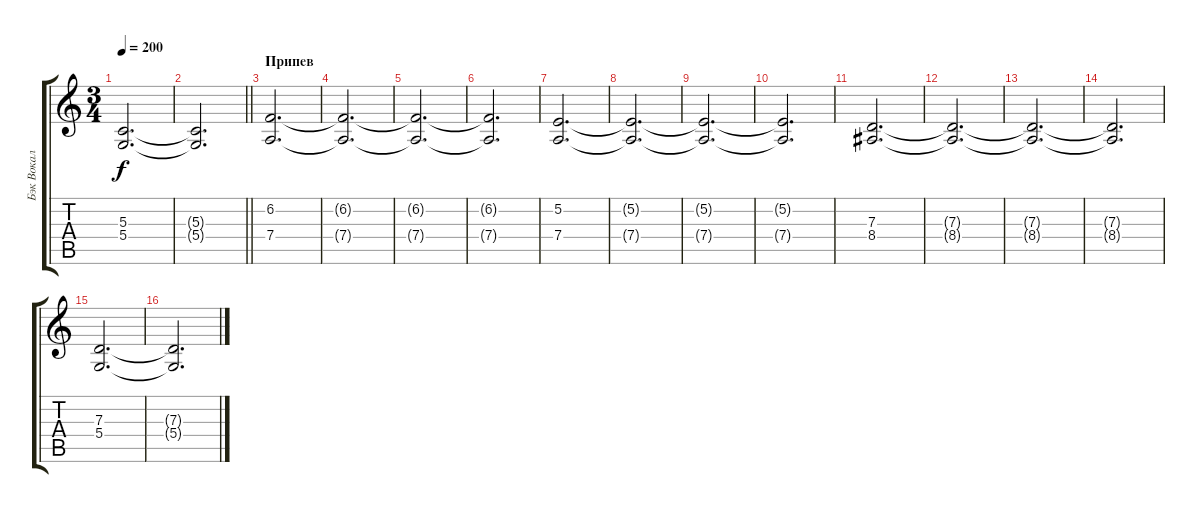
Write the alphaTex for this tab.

\track ("Бэк Вокал" "Бэк Вокал") {instrument clarinet}
\staff {score tabs}
\tuning (E4 B3 G3 D3 A2 E2) {hide}
\ts (3 4)
\tempo 200
\clef g2
\ks c
(5.3{t} 5.4{t}).2{d dy f} |
\barLineRight lightlight
(5.3{t} 5.4{t}).2{d} |
\section ("" "Припев")
(6.2 7.4).2{d} |
(6.2{t} 7.4{t}).2{d} |
(6.2{t} 7.4{t}).2{d} |
(6.2{t} 7.4{t}).2{d} |
(5.2 7.4).2{d} |
(5.2{t} 7.4{t}).2{d} |
(5.2{t} 7.4{t}).2{d} |
(5.2{t} 7.4{t}).2{d} |
(7.3 8.4).2{d} |
(7.3{t} 8.4{t}).2{d} |
(7.3{t} 8.4{t}).2{d} |
(7.3{t} 8.4{t}).2{d} |
(7.3 5.4).2{d} |
(7.3{t} 5.4{t}).2{d}
